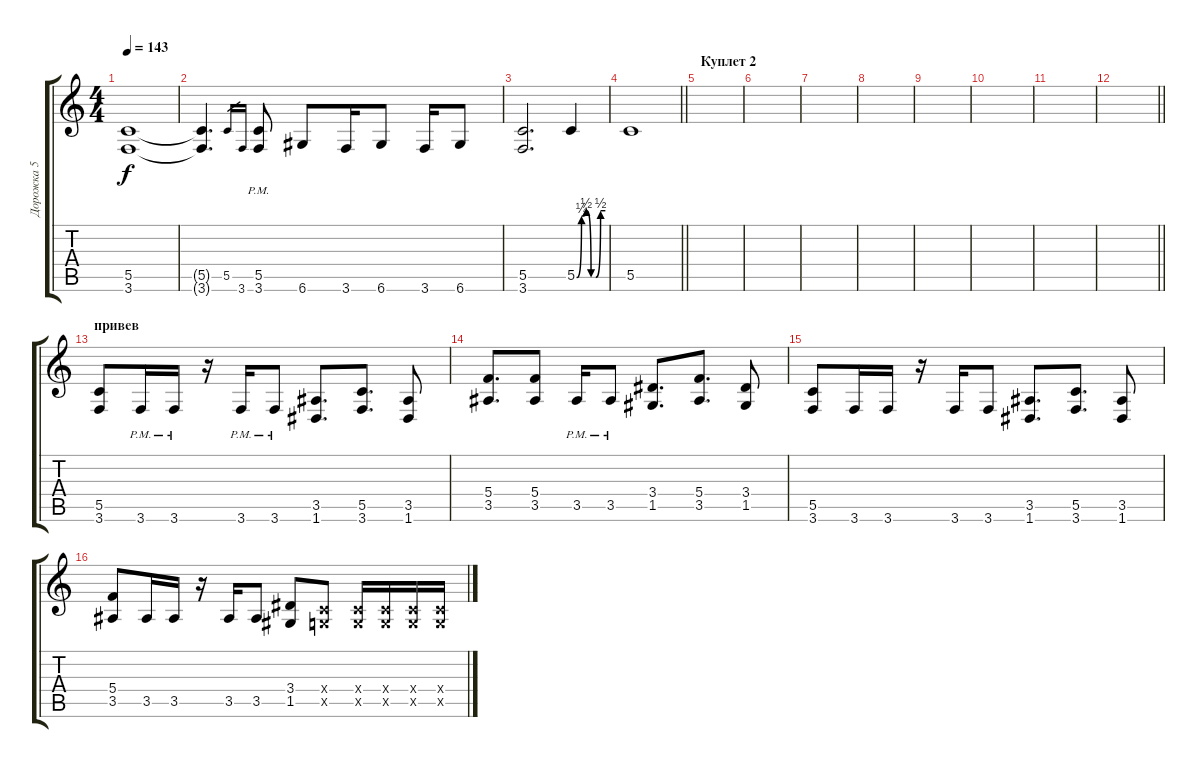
\track ("Дорожка 5" "Дорожка 5") {instrument distortionguitar}
\staff {score tabs}
\tuning (D4 A3 F3 C3 G2 D2) {hide}
\ts (4 4)
\tempo 143
\clef g2
\ks c
(5.5 3.6).1{dy f} |
(5.5{t} 3.6{t}).4{d} 5.5.16{gr} 3.6.16{gr} (5.5{pm} 3.6{pm}).8 6.6.8 3.6.16 6.6.8 3.6.16 6.6.8 |
(5.5 3.6).2{d} 5.5{be (custom 0 0 10 1 20 2 30 0 40 0 50 2 60 2)}.4 |
\barLineRight lightlight
5.5.1 |
\section ("" "Куплет 2 ")
|
|
|
|
|
|
|
\barLineRight lightlight
|
\section ("" "привев")
(5.5 3.6).8 3.6{pm}.16 3.6{pm}.16 r.16 3.6{pm}.16 3.6{pm}.8 (3.5 1.6).8{d} (5.5 3.6).8{d} (3.5 1.6).8 |
(5.4 3.5).8{d} (5.4 3.5).8 3.5{pm}.16 3.5{pm}.8 (3.4 1.5).8{d} (5.4 3.5).8{d} (3.4 1.5).8 |
(5.5 3.6).8 3.6.16 3.6.16 r.16 3.6.16 3.6.8 (3.5 1.6).8{d} (5.5 3.6).8{d} (3.5 1.6).8 |
(5.4 3.5).8 3.5.16 3.5.16 r.16 3.5.16 3.5.8 (3.4 1.5).8 (0.4{x} 0.5{x}).8 (0.4{x} 0.5{x}).16 (0.4{x} 0.5{x}).16 (0.4{x} 0.5{x}).16 (0.4{x} 0.5{x}).16
